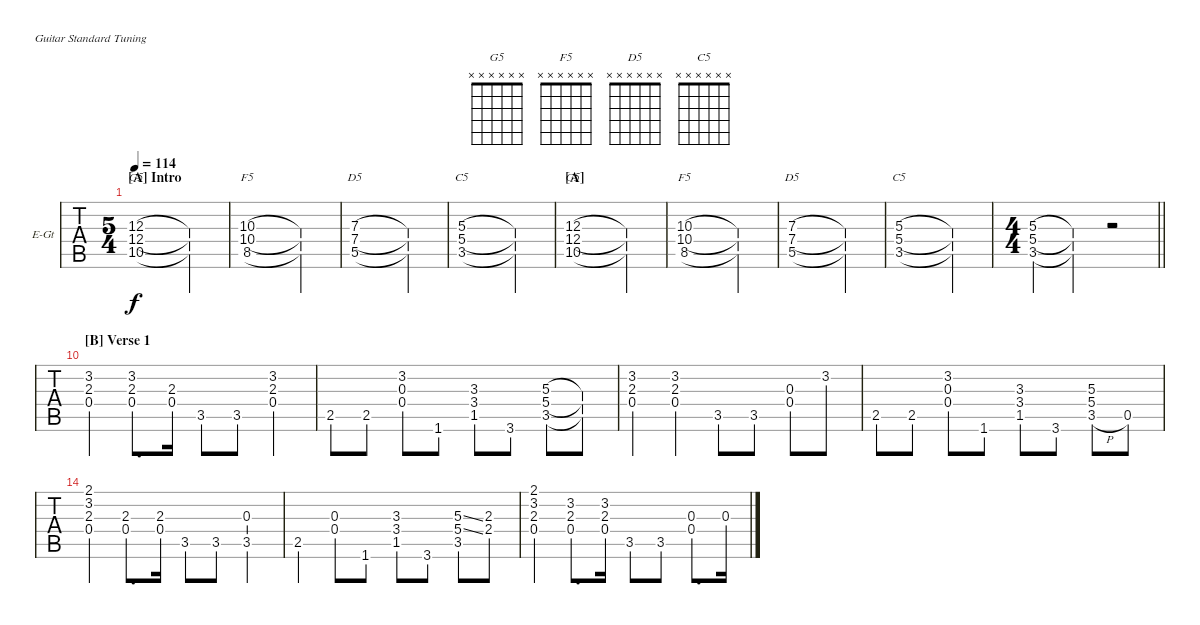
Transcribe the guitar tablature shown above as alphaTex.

\bracketExtendMode nobrackets
\firstSystemTrackNameOrientation horizontal
\otherSystemsTrackNameOrientation horizontal
\defaultBarNumberDisplay FirstOfSystem
\track ("Rhythm" "E-Gt") {instrument overdrivenguitar}
\staff {tabs}
\tuning (E4 B3 G3 D3 A2 E2)
\chord ("G5" x x 12 12 10 x) {firstfret 10 showfingering false barre 12}
\chord ("F5" x x 10 10 8 x) {firstfret 8 showfingering false barre 10}
\chord ("D5" x x 7 7 5 x) {firstfret 5 showfingering false barre 7}
\chord ("C5" x x 5 5 3 x) {showfingering false barre 5}
\chord ("G5" x x x x x x)
\chord ("F5" x x x x x x)
\chord ("D5" x x x x x x)
\chord ("C5" x x x x x x)
\ts (5 4)
\section ("A" "Intro")
\tempo 114
\clef g2
\ks c
(12.3 12.4 10.5).1{ch "G5" dy f instrument overdrivenguitar} (12.3{t} 12.4{t} 10.5{t}).4 |
(10.3 10.4 8.5).1{ch "F5"} (10.3{t} 10.4{t} 8.5{t}).4 |
(7.3 7.4 5.5).1{ch "D5"} (7.3{t} 7.4{t} 5.5{t}).4 |
(5.3 5.4 3.5).1{ch "C5"} (5.3{t} 5.4{t} 3.5{t}).4 |
\section ("A" "")
(12.3 12.4 10.5).1{ch "G5"} (12.3{t} 12.4{t} 10.5{t}).4 |
(10.3 10.4 8.5).1{ch "F5"} (10.3{t} 10.4{t} 8.5{t}).4 |
(7.3 7.4 5.5).1{ch "D5"} (7.3{t} 7.4{t} 5.5{t}).4 |
(5.3 5.4 3.5).1{ch "C5"} (5.3{t} 5.4{t} 3.5{t}).4 |
\ts (4 4)
\barLineRight lightlight
(5.3 5.4 3.5).4 (5.3{t} 5.4{t} 3.5{t}).4 r.2 |
\section ("B" "Verse 1")
(3.2 2.3 0.4).4 (2.3 0.4 3.2).8{d} (2.3 0.4).16 3.5.8 3.5.8 (0.4 2.3 3.2).4 |
2.5.8 2.5.8 (0.3 0.4 3.2).8 1.6.8 (3.3 3.4 1.5).8 3.6.8 (5.3 5.4 3.5).8 (5.3{t} 5.4{t} 3.5{t}).8 |
(3.2 2.3 0.4).4 (3.2 2.3 0.4).4 3.5.8 3.5.8 (0.3 0.4).8 3.2.8 |
2.5.8 2.5.8 (0.3 3.2 0.4).8 1.6.8 (3.3 3.4 1.5).8 3.6.8 (5.3 5.4 3.5{h}).8 0.5.8 |
(2.1 3.2 2.3 0.4).4 (2.3 0.4).8{d} (2.3 0.4).16 3.5.8 3.5.8 (0.3 3.5).4 |
2.5.4 (0.3 0.4).8 1.6.8 (3.3 3.4 1.5).8 3.6.8 (5.3{ss} 5.4{ss} 3.5).8 (2.3 2.4).8 |
(2.1 3.2 2.3 0.4).4 (3.2 2.3 0.4).8{d} (3.2 2.3 0.4).16 3.5.8 3.5.8 (0.3 0.4).8{d} 0.3.16
